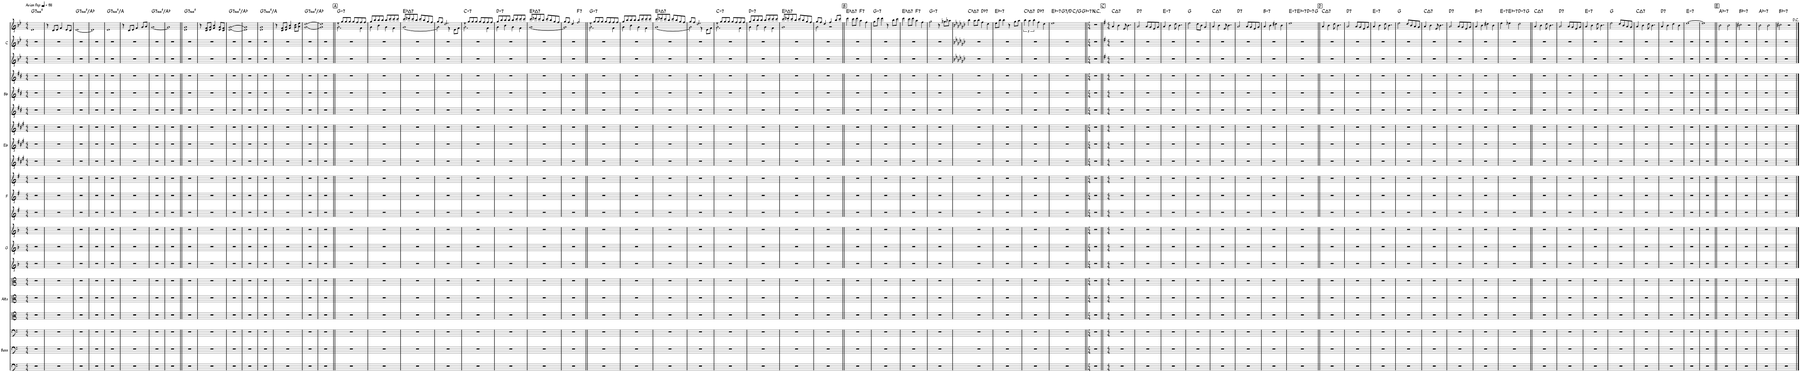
**kern	**kern	**kern	**kern	**kern	**kern	**kern	**kern	**kern	**kern	**kern	**kern	**kern	**kern	**kern	**kern	**kern	**kern	**kern	**kern	**kern	**harte
*part7	*part7	*part7	*part6	*part6	*part6	*part5	*part5	*part5	*part4	*part4	*part4	*part3	*part3	*part3	*part2	*part2	*part2	*part1	*part1	*part1	*part1
*staff21	*staff20	*staff19	*staff18	*staff17	*staff16	*staff15	*staff14	*staff13	*staff12	*staff11	*staff10	*staff9	*staff8	*staff7	*staff6	*staff5	*staff4	*staff3	*staff2	*staff1	*
*I"Bass	*	*	*I"Alto	*	*	*I"G	*	*	*I"F	*	*	*I"Eb	*	*	*I"Bb	*	*	*I"C	*	*	*
*I'Bass	*	*	*	*	*	*I'G	*	*	*I'F	*	*	*I'Eb	*	*	*I'Bb	*	*	*I'C	*	*	*
*clefF4	*clefF4	*clefF4	*clefC3	*clefC3	*clefC3	*clefG2	*clefG2	*clefG2	*clefG2	*clefG2	*clefG2	*clefG2	*clefG2	*clefG2	*clefG2	*clefG2	*clefG2	*clefG2	*clefG2	*clefG2	*
*	*	*	*	*	*	*Trd3c5	*Trd3c5	*Trd3c5	*Trd4c7	*Trd4c7	*Trd4c7	*Trd5c9	*Trd5c9	*Trd5c9	*Trd8c14	*Trd8c14	*Trd8c14	*	*	*	*
*k[]	*k[]	*k[]	*k[]	*k[]	*k[]	*k[b-]	*k[b-]	*k[b-]	*k[f#]	*k[f#]	*k[f#]	*k[f#c#g#]	*k[f#c#g#]	*k[f#c#g#]	*k[f#c#]	*k[f#c#]	*k[f#c#]	*k[b-e-]	*k[b-e-]	*k[b-e-]	*
*M4/4	*M4/4	*M4/4	*M4/4	*M4/4	*M4/4	*M4/4	*M4/4	*M4/4	*M4/4	*M4/4	*M4/4	*M4/4	*M4/4	*M4/4	*M4/4	*M4/4	*M4/4	*M4/4	*M4/4	*M4/4	*
*MM138	*MM138	*MM138	*MM138	*MM138	*MM138	*MM138	*MM138	*MM138	*MM138	*MM138	*MM138	*MM138	*MM138	*MM138	*MM138	*MM138	*MM138	*MM138	*MM138	*MM138	*
=1	=1	=1	=1	=1	=1	=1	=1	=1	=1	=1	=1	=1	=1	=1	=1	=1	=1	=1	=1	=1	=1
!	!	!	!	!	!	!	!	!	!	!	!	!	!	!	!	!	!	!	!	!LO:TX:a:t=Avian Pop	!LO:H:kt=74
1r	1r	1r	1r	1r	1r	1r	1r	1r	1r	1r	1r	1r	1r	1r	1r	1r	1r	1r	1r	1d	G:sus4(7)
=2	=2	=2	=2	=2	=2	=2	=2	=2	=2	=2	=2	=2	=2	=2	=2	=2	=2	=2	=2	=2	=2
1r	1r	1r	1r	1r	1r	1r	1r	1r	1r	1r	1r	1r	1r	1r	1r	1r	1r	1r	1r	4r	.
.	.	.	.	.	.	.	.	.	.	.	.	.	.	.	.	.	.	.	.	8c/L	.
.	.	.	.	.	.	.	.	.	.	.	.	.	.	.	.	.	.	.	.	8d/J	.
.	.	.	.	.	.	.	.	.	.	.	.	.	.	.	.	.	.	.	.	4f/	.
.	.	.	.	.	.	.	.	.	.	.	.	.	.	.	.	.	.	.	.	8d/L	.
.	.	.	.	.	.	.	.	.	.	.	.	.	.	.	.	.	.	.	.	8c/J	.
=3	=3	=3	=3	=3	=3	=3	=3	=3	=3	=3	=3	=3	=3	=3	=3	=3	=3	=3	=3	=3	=3
!	!	!	!	!	!	!	!	!	!	!	!	!	!	!	!	!	!	!	!	!	!LO:H:kt=74
1r	1r	1r	1r	1r	1r	1r	1r	1r	1r	1r	1r	1r	1r	1r	1r	1r	1r	1r	1r	[1d	G:sus4(7)/b2
=4	=4	=4	=4	=4	=4	=4	=4	=4	=4	=4	=4	=4	=4	=4	=4	=4	=4	=4	=4	=4	=4
1r	1r	1r	1r	1r	1r	1r	1r	1r	1r	1r	1r	1r	1r	1r	1r	1r	1r	1r	1r	1d]	.
=5	=5	=5	=5	=5	=5	=5	=5	=5	=5	=5	=5	=5	=5	=5	=5	=5	=5	=5	=5	=5	=5
!	!	!	!	!	!	!	!	!	!	!	!	!	!	!	!	!	!	!	!	!	!LO:H:kt=74
1r	1r	1r	1r	1r	1r	1r	1r	1r	1r	1r	1r	1r	1r	1r	1r	1r	1r	1r	1r	1d	G:sus4(7)/2
=6	=6	=6	=6	=6	=6	=6	=6	=6	=6	=6	=6	=6	=6	=6	=6	=6	=6	=6	=6	=6	=6
1r	1r	1r	1r	1r	1r	1r	1r	1r	1r	1r	1r	1r	1r	1r	1r	1r	1r	1r	1r	4r	.
.	.	.	.	.	.	.	.	.	.	.	.	.	.	.	.	.	.	.	.	8c/L	.
.	.	.	.	.	.	.	.	.	.	.	.	.	.	.	.	.	.	.	.	8d/J	.
.	.	.	.	.	.	.	.	.	.	.	.	.	.	.	.	.	.	.	.	4f/	.
.	.	.	.	.	.	.	.	.	.	.	.	.	.	.	.	.	.	.	.	8g/L	.
.	.	.	.	.	.	.	.	.	.	.	.	.	.	.	.	.	.	.	.	8a/J	.
=7	=7	=7	=7	=7	=7	=7	=7	=7	=7	=7	=7	=7	=7	=7	=7	=7	=7	=7	=7	=7	=7
!	!	!	!	!	!	!	!	!	!	!	!	!	!	!	!	!	!	!	!	!	!LO:H:kt=74
1r	1r	1r	1r	1r	1r	1r	1r	1r	1r	1r	1r	1r	1r	1r	1r	1r	1r	1r	1r	[1g	G:sus4(7)/b2
=8	=8	=8	=8	=8	=8	=8	=8	=8	=8	=8	=8	=8	=8	=8	=8	=8	=8	=8	=8	=8	=8
1r	1r	1r	1r	1r	1r	1r	1r	1r	1r	1r	1r	1r	1r	1r	1r	1r	1r	1r	1r	1g]	.
=9||	=9||	=9||	=9||	=9||	=9||	=9||	=9||	=9||	=9||	=9||	=9||	=9||	=9||	=9||	=9||	=9||	=9||	=9||	=9||	=9||	=9||
!	!	!	!	!	!	!	!	!	!	!	!	!	!	!	!	!	!	!	!	!	!LO:H:kt=74
1r	1r	1r	1r	1r	1r	1r	1r	1r	1r	1r	1r	1r	1r	1r	1r	1r	1r	1r	1r	1d 1g	G:sus4(7)
=10	=10	=10	=10	=10	=10	=10	=10	=10	=10	=10	=10	=10	=10	=10	=10	=10	=10	=10	=10	=10	=10
1r	1r	1r	1r	1r	1r	1r	1r	1r	1r	1r	1r	1r	1r	1r	1r	1r	1r	1r	1r	4r	.
.	.	.	.	.	.	.	.	.	.	.	.	.	.	.	.	.	.	.	.	8c/ 8f/L	.
.	.	.	.	.	.	.	.	.	.	.	.	.	.	.	.	.	.	.	.	8d/ 8g/J	.
.	.	.	.	.	.	.	.	.	.	.	.	.	.	.	.	.	.	.	.	4f/ 4b-/	.
.	.	.	.	.	.	.	.	.	.	.	.	.	.	.	.	.	.	.	.	8d/ 8g/L	.
.	.	.	.	.	.	.	.	.	.	.	.	.	.	.	.	.	.	.	.	8c/ 8f/J	.
=11	=11	=11	=11	=11	=11	=11	=11	=11	=11	=11	=11	=11	=11	=11	=11	=11	=11	=11	=11	=11	=11
!	!	!	!	!	!	!	!	!	!	!	!	!	!	!	!	!	!	!	!	!	!LO:H:kt=74
1r	1r	1r	1r	1r	1r	1r	1r	1r	1r	1r	1r	1r	1r	1r	1r	1r	1r	1r	1r	[1d [1g	G:sus4(7)/b2
=12	=12	=12	=12	=12	=12	=12	=12	=12	=12	=12	=12	=12	=12	=12	=12	=12	=12	=12	=12	=12	=12
1r	1r	1r	1r	1r	1r	1r	1r	1r	1r	1r	1r	1r	1r	1r	1r	1r	1r	1r	1r	1d] 1g]	.
=13	=13	=13	=13	=13	=13	=13	=13	=13	=13	=13	=13	=13	=13	=13	=13	=13	=13	=13	=13	=13	=13
!	!	!	!	!	!	!	!	!	!	!	!	!	!	!	!	!	!	!	!	!	!LO:H:kt=74
1r	1r	1r	1r	1r	1r	1r	1r	1r	1r	1r	1r	1r	1r	1r	1r	1r	1r	1r	1r	1d 1g	G:sus4(7)/2
=14	=14	=14	=14	=14	=14	=14	=14	=14	=14	=14	=14	=14	=14	=14	=14	=14	=14	=14	=14	=14	=14
1r	1r	1r	1r	1r	1r	1r	1r	1r	1r	1r	1r	1r	1r	1r	1r	1r	1r	1r	1r	4r	.
.	.	.	.	.	.	.	.	.	.	.	.	.	.	.	.	.	.	.	.	8c/ 8f/L	.
.	.	.	.	.	.	.	.	.	.	.	.	.	.	.	.	.	.	.	.	8d/ 8g/J	.
.	.	.	.	.	.	.	.	.	.	.	.	.	.	.	.	.	.	.	.	4f/ 4b-/	.
.	.	.	.	.	.	.	.	.	.	.	.	.	.	.	.	.	.	.	.	8g\ 8cc\L	.
.	.	.	.	.	.	.	.	.	.	.	.	.	.	.	.	.	.	.	.	8a\ 8ee-\J	.
=15	=15	=15	=15	=15	=15	=15	=15	=15	=15	=15	=15	=15	=15	=15	=15	=15	=15	=15	=15	=15	=15
!	!	!	!	!	!	!	!	!	!	!	!	!	!	!	!	!	!	!	!	!	!LO:H:kt=74
1r	1r	1r	1r	1r	1r	1r	1r	1r	1r	1r	1r	1r	1r	1r	1r	1r	1r	1r	1r	[1g [1dd	G:sus4(7)/b2
=16	=16	=16	=16	=16	=16	=16	=16	=16	=16	=16	=16	=16	=16	=16	=16	=16	=16	=16	=16	=16	=16
1r	1r	1r	1r	1r	1r	1r	1r	1r	1r	1r	1r	1r	1r	1r	1r	1r	1r	1r	1r	1g] 1dd]	.
!!LO:REH:place=s1:a:rj:fs=14:t=A
=17||	=17||	=17||	=17||	=17||	=17||	=17||	=17||	=17||	=17||	=17||	=17||	=17||	=17||	=17||	=17||	=17||	=17||	=17||	=17||	=17||	=17||
*	*	*	*	*	*	*	*	*	*	*	*	*	*	*	*	*	*	*	*	*^	*
!	!	!	!	!	!	!	!	!	!	!	!	!	!	!	!	!	!	!	!	!	!	!LO:H:kt=7
1r	1r	1r	1r	1r	1r	1r	1r	1r	1r	1r	1r	1r	1r	1r	1r	1r	1r	1r	1r	8r	2.g\	G:min7
.	.	.	.	.	.	.	.	.	.	.	.	.	.	.	.	.	.	.	.	8gg/L	.	.
.	.	.	.	.	.	.	.	.	.	.	.	.	.	.	.	.	.	.	.	8gg/	.	.
.	.	.	.	.	.	.	.	.	.	.	.	.	.	.	.	.	.	.	.	8gg/J	.	.
.	.	.	.	.	.	.	.	.	.	.	.	.	.	.	.	.	.	.	.	8gg/L	.	.
.	.	.	.	.	.	.	.	.	.	.	.	.	.	.	.	.	.	.	.	8ff/	.	.
.	.	.	.	.	.	.	.	.	.	.	.	.	.	.	.	.	.	.	.	8ff/	4f\	.
.	.	.	.	.	.	.	.	.	.	.	.	.	.	.	.	.	.	.	.	8ff/J	.	.
=18	=18	=18	=18	=18	=18	=18	=18	=18	=18	=18	=18	=18	=18	=18	=18	=18	=18	=18	=18	=18	=18	=18
1r	1r	1r	1r	1r	1r	1r	1r	1r	1r	1r	1r	1r	1r	1r	1r	1r	1r	1r	1r	8gg/L	4g\	.
.	.	.	.	.	.	.	.	.	.	.	.	.	.	.	.	.	.	.	.	8bb-/	.	.
.	.	.	.	.	.	.	.	.	.	.	.	.	.	.	.	.	.	.	.	8bb-/	4b-\	.
.	.	.	.	.	.	.	.	.	.	.	.	.	.	.	.	.	.	.	.	8bb-/J	.	.
.	.	.	.	.	.	.	.	.	.	.	.	.	.	.	.	.	.	.	.	8bb-/L	4g\	.
.	.	.	.	.	.	.	.	.	.	.	.	.	.	.	.	.	.	.	.	8ccc/	.	.
.	.	.	.	.	.	.	.	.	.	.	.	.	.	.	.	.	.	.	.	8ccc/	4f\	.
.	.	.	.	.	.	.	.	.	.	.	.	.	.	.	.	.	.	.	.	8ccc/J	.	.
=19	=19	=19	=19	=19	=19	=19	=19	=19	=19	=19	=19	=19	=19	=19	=19	=19	=19	=19	=19	=19	=19	=19
!	!	!	!	!	!	!	!	!	!	!	!	!	!	!	!	!	!	!	!	!	!	!LO:H:kt=7
1r	1r	1r	1r	1r	1r	1r	1r	1r	1r	1r	1r	1r	1r	1r	1r	1r	1r	1r	1r	8ccc/L	[1g	Eb:maj7
.	.	.	.	.	.	.	.	.	.	.	.	.	.	.	.	.	.	.	.	8ddd-X/	.	.
.	.	.	.	.	.	.	.	.	.	.	.	.	.	.	.	.	.	.	.	8ccc/	.	.
.	.	.	.	.	.	.	.	.	.	.	.	.	.	.	.	.	.	.	.	8bb-/J	.	.
.	.	.	.	.	.	.	.	.	.	.	.	.	.	.	.	.	.	.	.	8ccc/L	.	.
.	.	.	.	.	.	.	.	.	.	.	.	.	.	.	.	.	.	.	.	8bb-/	.	.
.	.	.	.	.	.	.	.	.	.	.	.	.	.	.	.	.	.	.	.	8gg/	.	.
.	.	.	.	.	.	.	.	.	.	.	.	.	.	.	.	.	.	.	.	8ff/J	.	.
=20	=20	=20	=20	=20	=20	=20	=20	=20	=20	=20	=20	=20	=20	=20	=20	=20	=20	=20	=20	=20	=20	=20
1r	1r	1r	1r	1r	1r	1r	1r	1r	1r	1r	1r	1r	1r	1r	1r	1r	1r	1r	1r	8gg/L	2g\]	.
.	.	.	.	.	.	.	.	.	.	.	.	.	.	.	.	.	.	.	.	8ff/J	.	.
.	.	.	.	.	.	.	.	.	.	.	.	.	.	.	.	.	.	.	.	2.dd/	.	.
.	.	.	.	.	.	.	.	.	.	.	.	.	.	.	.	.	.	.	.	.	4r	.
.	.	.	.	.	.	.	.	.	.	.	.	.	.	.	.	.	.	.	.	.	8d\L	.
.	.	.	.	.	.	.	.	.	.	.	.	.	.	.	.	.	.	.	.	.	8f\J	.
=21	=21	=21	=21	=21	=21	=21	=21	=21	=21	=21	=21	=21	=21	=21	=21	=21	=21	=21	=21	=21	=21	=21
!	!	!	!	!	!	!	!	!	!	!	!	!	!	!	!	!	!	!	!	!	!	!LO:H:kt=7
1r	1r	1r	1r	1r	1r	1r	1r	1r	1r	1r	1r	1r	1r	1r	1r	1r	1r	1r	1r	8r	2.g\	C:min7
.	.	.	.	.	.	.	.	.	.	.	.	.	.	.	.	.	.	.	.	8gg/L	.	.
.	.	.	.	.	.	.	.	.	.	.	.	.	.	.	.	.	.	.	.	8gg/	.	.
.	.	.	.	.	.	.	.	.	.	.	.	.	.	.	.	.	.	.	.	8gg/J	.	.
.	.	.	.	.	.	.	.	.	.	.	.	.	.	.	.	.	.	.	.	8gg/L	.	.
.	.	.	.	.	.	.	.	.	.	.	.	.	.	.	.	.	.	.	.	8ff/	.	.
.	.	.	.	.	.	.	.	.	.	.	.	.	.	.	.	.	.	.	.	8ff/	4f\	.
.	.	.	.	.	.	.	.	.	.	.	.	.	.	.	.	.	.	.	.	8ff/J	.	.
=22	=22	=22	=22	=22	=22	=22	=22	=22	=22	=22	=22	=22	=22	=22	=22	=22	=22	=22	=22	=22	=22	=22
!	!	!	!	!	!	!	!	!	!	!	!	!	!	!	!	!	!	!	!	!	!	!LO:H:kt=7
1r	1r	1r	1r	1r	1r	1r	1r	1r	1r	1r	1r	1r	1r	1r	1r	1r	1r	1r	1r	8gg/L	4g\	D:min7
.	.	.	.	.	.	.	.	.	.	.	.	.	.	.	.	.	.	.	.	8bb-/	.	.
.	.	.	.	.	.	.	.	.	.	.	.	.	.	.	.	.	.	.	.	8bb-/	4b-\	.
.	.	.	.	.	.	.	.	.	.	.	.	.	.	.	.	.	.	.	.	8bb-/J	.	.
.	.	.	.	.	.	.	.	.	.	.	.	.	.	.	.	.	.	.	.	8bb-/L	4g\	.
.	.	.	.	.	.	.	.	.	.	.	.	.	.	.	.	.	.	.	.	8ccc/	.	.
.	.	.	.	.	.	.	.	.	.	.	.	.	.	.	.	.	.	.	.	8ccc/	4f\	.
.	.	.	.	.	.	.	.	.	.	.	.	.	.	.	.	.	.	.	.	8ccc/J	.	.
=23	=23	=23	=23	=23	=23	=23	=23	=23	=23	=23	=23	=23	=23	=23	=23	=23	=23	=23	=23	=23	=23	=23
!	!	!	!	!	!	!	!	!	!	!	!	!	!	!	!	!	!	!	!	!	!	!LO:H:kt=7
1r	1r	1r	1r	1r	1r	1r	1r	1r	1r	1r	1r	1r	1r	1r	1r	1r	1r	1r	1r	8ccc/L	[1g	Eb:maj7
.	.	.	.	.	.	.	.	.	.	.	.	.	.	.	.	.	.	.	.	8ddd-X/	.	.
.	.	.	.	.	.	.	.	.	.	.	.	.	.	.	.	.	.	.	.	8ccc/	.	.
.	.	.	.	.	.	.	.	.	.	.	.	.	.	.	.	.	.	.	.	8bb-/J	.	.
.	.	.	.	.	.	.	.	.	.	.	.	.	.	.	.	.	.	.	.	8ccc/L	.	.
.	.	.	.	.	.	.	.	.	.	.	.	.	.	.	.	.	.	.	.	8bb-/	.	.
.	.	.	.	.	.	.	.	.	.	.	.	.	.	.	.	.	.	.	.	8gg/	.	.
.	.	.	.	.	.	.	.	.	.	.	.	.	.	.	.	.	.	.	.	8ff/J	.	.
=24	=24	=24	=24	=24	=24	=24	=24	=24	=24	=24	=24	=24	=24	=24	=24	=24	=24	=24	=24	=24	=24	=24
1r	1r	1r	1r	1r	1r	1r	1r	1r	1r	1r	1r	1r	1r	1r	1r	1r	1r	1r	1r	8gg/L	1g]	.
.	.	.	.	.	.	.	.	.	.	.	.	.	.	.	.	.	.	.	.	8ff/J	.	.
.	.	.	.	.	.	.	.	.	.	.	.	.	.	.	.	.	.	.	.	4dd/	.	.
!	!	!	!	!	!	!	!	!	!	!	!	!	!	!	!	!	!	!	!	!	!	!LO:H:kt=7
.	.	.	.	.	.	.	.	.	.	.	.	.	.	.	.	.	.	.	.	2ff/	.	F:7
=25||	=25||	=25||	=25||	=25||	=25||	=25||	=25||	=25||	=25||	=25||	=25||	=25||	=25||	=25||	=25||	=25||	=25||	=25||	=25||	=25||	=25||	=25||
!	!	!	!	!	!	!	!	!	!	!	!	!	!	!	!	!	!	!	!	!	!	!LO:H:kt=7
1r	1r	1r	1r	1r	1r	1r	1r	1r	1r	1r	1r	1r	1r	1r	1r	1r	1r	1r	1r	8r	2.g\	G:min7
.	.	.	.	.	.	.	.	.	.	.	.	.	.	.	.	.	.	.	.	8gg/L	.	.
.	.	.	.	.	.	.	.	.	.	.	.	.	.	.	.	.	.	.	.	8gg/	.	.
.	.	.	.	.	.	.	.	.	.	.	.	.	.	.	.	.	.	.	.	8gg/J	.	.
.	.	.	.	.	.	.	.	.	.	.	.	.	.	.	.	.	.	.	.	8gg/L	.	.
.	.	.	.	.	.	.	.	.	.	.	.	.	.	.	.	.	.	.	.	8ff/	.	.
.	.	.	.	.	.	.	.	.	.	.	.	.	.	.	.	.	.	.	.	8ff/	4f\	.
.	.	.	.	.	.	.	.	.	.	.	.	.	.	.	.	.	.	.	.	8ff/J	.	.
=26	=26	=26	=26	=26	=26	=26	=26	=26	=26	=26	=26	=26	=26	=26	=26	=26	=26	=26	=26	=26	=26	=26
1r	1r	1r	1r	1r	1r	1r	1r	1r	1r	1r	1r	1r	1r	1r	1r	1r	1r	1r	1r	8gg/L	4g\	.
.	.	.	.	.	.	.	.	.	.	.	.	.	.	.	.	.	.	.	.	8bb-/	.	.
.	.	.	.	.	.	.	.	.	.	.	.	.	.	.	.	.	.	.	.	8bb-/	4b-\	.
.	.	.	.	.	.	.	.	.	.	.	.	.	.	.	.	.	.	.	.	8bb-/J	.	.
.	.	.	.	.	.	.	.	.	.	.	.	.	.	.	.	.	.	.	.	8bb-/L	4g\	.
.	.	.	.	.	.	.	.	.	.	.	.	.	.	.	.	.	.	.	.	8ccc/	.	.
.	.	.	.	.	.	.	.	.	.	.	.	.	.	.	.	.	.	.	.	8ccc/	4f\	.
.	.	.	.	.	.	.	.	.	.	.	.	.	.	.	.	.	.	.	.	8ccc/J	.	.
=27	=27	=27	=27	=27	=27	=27	=27	=27	=27	=27	=27	=27	=27	=27	=27	=27	=27	=27	=27	=27	=27	=27
!	!	!	!	!	!	!	!	!	!	!	!	!	!	!	!	!	!	!	!	!	!	!LO:H:kt=7
1r	1r	1r	1r	1r	1r	1r	1r	1r	1r	1r	1r	1r	1r	1r	1r	1r	1r	1r	1r	8ccc/L	[1g	Eb:maj7
.	.	.	.	.	.	.	.	.	.	.	.	.	.	.	.	.	.	.	.	8ddd-X/	.	.
.	.	.	.	.	.	.	.	.	.	.	.	.	.	.	.	.	.	.	.	8ccc/	.	.
.	.	.	.	.	.	.	.	.	.	.	.	.	.	.	.	.	.	.	.	8bb-/J	.	.
.	.	.	.	.	.	.	.	.	.	.	.	.	.	.	.	.	.	.	.	8ccc/L	.	.
.	.	.	.	.	.	.	.	.	.	.	.	.	.	.	.	.	.	.	.	8bb-/	.	.
.	.	.	.	.	.	.	.	.	.	.	.	.	.	.	.	.	.	.	.	8gg/	.	.
.	.	.	.	.	.	.	.	.	.	.	.	.	.	.	.	.	.	.	.	8ff/J	.	.
=28	=28	=28	=28	=28	=28	=28	=28	=28	=28	=28	=28	=28	=28	=28	=28	=28	=28	=28	=28	=28	=28	=28
1r	1r	1r	1r	1r	1r	1r	1r	1r	1r	1r	1r	1r	1r	1r	1r	1r	1r	1r	1r	8gg/L	2g\]	.
.	.	.	.	.	.	.	.	.	.	.	.	.	.	.	.	.	.	.	.	8ff/J	.	.
.	.	.	.	.	.	.	.	.	.	.	.	.	.	.	.	.	.	.	.	2.dd/	.	.
.	.	.	.	.	.	.	.	.	.	.	.	.	.	.	.	.	.	.	.	.	4r	.
.	.	.	.	.	.	.	.	.	.	.	.	.	.	.	.	.	.	.	.	.	8d\L	.
.	.	.	.	.	.	.	.	.	.	.	.	.	.	.	.	.	.	.	.	.	8f\J	.
=29	=29	=29	=29	=29	=29	=29	=29	=29	=29	=29	=29	=29	=29	=29	=29	=29	=29	=29	=29	=29	=29	=29
!	!	!	!	!	!	!	!	!	!	!	!	!	!	!	!	!	!	!	!	!	!	!LO:H:kt=7
1r	1r	1r	1r	1r	1r	1r	1r	1r	1r	1r	1r	1r	1r	1r	1r	1r	1r	1r	1r	8r	2.g\	C:min7
.	.	.	.	.	.	.	.	.	.	.	.	.	.	.	.	.	.	.	.	8gg/L	.	.
.	.	.	.	.	.	.	.	.	.	.	.	.	.	.	.	.	.	.	.	8gg/	.	.
.	.	.	.	.	.	.	.	.	.	.	.	.	.	.	.	.	.	.	.	8gg/J	.	.
.	.	.	.	.	.	.	.	.	.	.	.	.	.	.	.	.	.	.	.	8gg/L	.	.
.	.	.	.	.	.	.	.	.	.	.	.	.	.	.	.	.	.	.	.	8ff/	.	.
.	.	.	.	.	.	.	.	.	.	.	.	.	.	.	.	.	.	.	.	8ff/	4f\	.
.	.	.	.	.	.	.	.	.	.	.	.	.	.	.	.	.	.	.	.	8ff/J	.	.
=30	=30	=30	=30	=30	=30	=30	=30	=30	=30	=30	=30	=30	=30	=30	=30	=30	=30	=30	=30	=30	=30	=30
!	!	!	!	!	!	!	!	!	!	!	!	!	!	!	!	!	!	!	!	!	!	!LO:H:kt=7
1r	1r	1r	1r	1r	1r	1r	1r	1r	1r	1r	1r	1r	1r	1r	1r	1r	1r	1r	1r	8gg/L	4g\	D:min7
.	.	.	.	.	.	.	.	.	.	.	.	.	.	.	.	.	.	.	.	8bb-/	.	.
.	.	.	.	.	.	.	.	.	.	.	.	.	.	.	.	.	.	.	.	8bb-/	4b-\	.
.	.	.	.	.	.	.	.	.	.	.	.	.	.	.	.	.	.	.	.	8bb-/J	.	.
.	.	.	.	.	.	.	.	.	.	.	.	.	.	.	.	.	.	.	.	8bb-/L	4g\	.
.	.	.	.	.	.	.	.	.	.	.	.	.	.	.	.	.	.	.	.	8ccc/	.	.
.	.	.	.	.	.	.	.	.	.	.	.	.	.	.	.	.	.	.	.	8ccc/	4f\	.
.	.	.	.	.	.	.	.	.	.	.	.	.	.	.	.	.	.	.	.	8ccc/J	.	.
=31	=31	=31	=31	=31	=31	=31	=31	=31	=31	=31	=31	=31	=31	=31	=31	=31	=31	=31	=31	=31	=31	=31
!	!	!	!	!	!	!	!	!	!	!	!	!	!	!	!	!	!	!	!	!	!	!LO:H:kt=7
1r	1r	1r	1r	1r	1r	1r	1r	1r	1r	1r	1r	1r	1r	1r	1r	1r	1r	1r	1r	8ccc/L	1g	Eb:maj7
.	.	.	.	.	.	.	.	.	.	.	.	.	.	.	.	.	.	.	.	8ddd-X/	.	.
.	.	.	.	.	.	.	.	.	.	.	.	.	.	.	.	.	.	.	.	8ccc/	.	.
.	.	.	.	.	.	.	.	.	.	.	.	.	.	.	.	.	.	.	.	8bb-/J	.	.
.	.	.	.	.	.	.	.	.	.	.	.	.	.	.	.	.	.	.	.	8ccc/L	.	.
.	.	.	.	.	.	.	.	.	.	.	.	.	.	.	.	.	.	.	.	8bb-/	.	.
.	.	.	.	.	.	.	.	.	.	.	.	.	.	.	.	.	.	.	.	8gg/	.	.
.	.	.	.	.	.	.	.	.	.	.	.	.	.	.	.	.	.	.	.	8ff/J	.	.
=32	=32	=32	=32	=32	=32	=32	=32	=32	=32	=32	=32	=32	=32	=32	=32	=32	=32	=32	=32	=32	=32	=32
1r	1r	1r	1r	1r	1r	1r	1r	1r	1r	1r	1r	1r	1r	1r	1r	1r	1r	1r	1r	8gg/L	2g\	.
.	.	.	.	.	.	.	.	.	.	.	.	.	.	.	.	.	.	.	.	8ff/J	.	.
.	.	.	.	.	.	.	.	.	.	.	.	.	.	.	.	.	.	.	.	4dd/	.	.
.	.	.	.	.	.	.	.	.	.	.	.	.	.	.	.	.	.	.	.	4ff/	2r	.
.	.	.	.	.	.	.	.	.	.	.	.	.	.	.	.	.	.	.	.	8bb-/L	.	.
.	.	.	.	.	.	.	.	.	.	.	.	.	.	.	.	.	.	.	.	8ccc/J	.	.
*	*	*	*	*	*	*	*	*	*	*	*	*	*	*	*	*	*	*	*	*v	*v	*
!!LO:REH:place=s1:a:rj:fs=14:t=B
=33||	=33||	=33||	=33||	=33||	=33||	=33||	=33||	=33||	=33||	=33||	=33||	=33||	=33||	=33||	=33||	=33||	=33||	=33||	=33||	=33||	=33||
!	!	!	!	!	!	!	!	!	!	!	!	!	!	!	!	!	!	!	!	!	!LO:H:kt=7
1r	1r	1r	1r	1r	1r	1r	1r	1r	1r	1r	1r	1r	1r	1r	1r	1r	1r	1r	1r	4ddd\	Eb:maj7
.	.	.	.	.	.	.	.	.	.	.	.	.	.	.	.	.	.	.	.	8ccc\L	.
.	.	.	.	.	.	.	.	.	.	.	.	.	.	.	.	.	.	.	.	8ddd\J	.
!	!	!	!	!	!	!	!	!	!	!	!	!	!	!	!	!	!	!	!	!	!LO:H:kt=7
.	.	.	.	.	.	.	.	.	.	.	.	.	.	.	.	.	.	.	.	4aa\	F:7
.	.	.	.	.	.	.	.	.	.	.	.	.	.	.	.	.	.	.	.	4ff\	.
=34	=34	=34	=34	=34	=34	=34	=34	=34	=34	=34	=34	=34	=34	=34	=34	=34	=34	=34	=34	=34	=34
!	!	!	!	!	!	!	!	!	!	!	!	!	!	!	!	!	!	!	!	!	!LO:H:kt=7
1r	1r	1r	1r	1r	1r	1r	1r	1r	1r	1r	1r	1r	1r	1r	1r	1r	1r	1r	1r	8gg\L	G:min7
.	.	.	.	.	.	.	.	.	.	.	.	.	.	.	.	.	.	.	.	8ddd\J	.
.	.	.	.	.	.	.	.	.	.	.	.	.	.	.	.	.	.	.	.	4ddd\	.
.	.	.	.	.	.	.	.	.	.	.	.	.	.	.	.	.	.	.	.	4r	.
.	.	.	.	.	.	.	.	.	.	.	.	.	.	.	.	.	.	.	.	8bb-\L	.
.	.	.	.	.	.	.	.	.	.	.	.	.	.	.	.	.	.	.	.	8ccc\J	.
=35	=35	=35	=35	=35	=35	=35	=35	=35	=35	=35	=35	=35	=35	=35	=35	=35	=35	=35	=35	=35	=35
!	!	!	!	!	!	!	!	!	!	!	!	!	!	!	!	!	!	!	!	!	!LO:H:kt=7
1r	1r	1r	1r	1r	1r	1r	1r	1r	1r	1r	1r	1r	1r	1r	1r	1r	1r	1r	1r	4ddd\	Eb:maj7
.	.	.	.	.	.	.	.	.	.	.	.	.	.	.	.	.	.	.	.	8ccc\L	.
.	.	.	.	.	.	.	.	.	.	.	.	.	.	.	.	.	.	.	.	8ddd\J	.
!	!	!	!	!	!	!	!	!	!	!	!	!	!	!	!	!	!	!	!	!	!LO:H:kt=7
.	.	.	.	.	.	.	.	.	.	.	.	.	.	.	.	.	.	.	.	4aa\	F:7
.	.	.	.	.	.	.	.	.	.	.	.	.	.	.	.	.	.	.	.	4ff\	.
=36	=36	=36	=36	=36	=36	=36	=36	=36	=36	=36	=36	=36	=36	=36	=36	=36	=36	=36	=36	=36	=36
!	!	!	!	!	!	!	!	!	!	!	!	!	!	!	!	!	!	!	!	!	!LO:H:kt=7
1r	1r	1r	1r	1r	1r	1r	1r	1r	1r	1r	1r	1r	1r	1r	1r	1r	1r	1r	1r	2gg\	G:min7
.	.	.	.	.	.	.	.	.	.	.	.	.	.	.	.	.	.	.	.	4r	.
.	.	.	.	.	.	.	.	.	.	.	.	.	.	.	.	.	.	.	.	8gg-X\L	.
.	.	.	.	.	.	.	.	.	.	.	.	.	.	.	.	.	.	.	.	8aa-X\J	.
=37	=37	=37	=37	=37	=37	=37	=37	=37	=37	=37	=37	=37	=37	=37	=37	=37	=37	=37	=37	=37	=37
*	*	*	*	*	*	*	*	*	*	*	*	*	*	*	*	*	*	*k[b-e-a-d-g-c-]	*k[b-e-a-d-g-c-]	*k[b-e-a-d-g-c-]	*
!	!	!	!	!	!	!	!	!	!	!	!	!	!	!	!	!	!	!	!	!	!LO:H:kt=7
1r	1r	1r	1r	1r	1r	1r	1r	1r	1r	1r	1r	1r	1r	1r	1r	1r	1r	1r	1r	4bb-\	Cb:maj7
.	.	.	.	.	.	.	.	.	.	.	.	.	.	.	.	.	.	.	.	8aa-\L	.
.	.	.	.	.	.	.	.	.	.	.	.	.	.	.	.	.	.	.	.	8bb-\J	.
!	!	!	!	!	!	!	!	!	!	!	!	!	!	!	!	!	!	!	!	!	!LO:H:kt=7
.	.	.	.	.	.	.	.	.	.	.	.	.	.	.	.	.	.	.	.	4ff\	Db:7
.	.	.	.	.	.	.	.	.	.	.	.	.	.	.	.	.	.	.	.	4dd-\	.
=38	=38	=38	=38	=38	=38	=38	=38	=38	=38	=38	=38	=38	=38	=38	=38	=38	=38	=38	=38	=38	=38
!	!	!	!	!	!	!	!	!	!	!	!	!	!	!	!	!	!	!	!	!	!LO:H:kt=7
1r	1r	1r	1r	1r	1r	1r	1r	1r	1r	1r	1r	1r	1r	1r	1r	1r	1r	1r	1r	8ee-\L	Eb:min7
.	.	.	.	.	.	.	.	.	.	.	.	.	.	.	.	.	.	.	.	8bb-\J	.
.	.	.	.	.	.	.	.	.	.	.	.	.	.	.	.	.	.	.	.	4bb-\	.
.	.	.	.	.	.	.	.	.	.	.	.	.	.	.	.	.	.	.	.	4r	.
.	.	.	.	.	.	.	.	.	.	.	.	.	.	.	.	.	.	.	.	8gg-\L	.
.	.	.	.	.	.	.	.	.	.	.	.	.	.	.	.	.	.	.	.	8aa-\J	.
=39	=39	=39	=39	=39	=39	=39	=39	=39	=39	=39	=39	=39	=39	=39	=39	=39	=39	=39	=39	=39	=39
!	!	!	!	!	!	!	!	!	!	!	!	!	!	!	!	!	!	!	!	!	!LO:H:kt=7
1r	1r	1r	1r	1r	1r	1r	1r	1r	1r	1r	1r	1r	1r	1r	1r	1r	1r	1r	1r	6bb-\	Cb:maj7
.	.	.	.	.	.	.	.	.	.	.	.	.	.	.	.	.	.	.	.	6aa-\	.
.	.	.	.	.	.	.	.	.	.	.	.	.	.	.	.	.	.	.	.	6bb-\	.
!	!	!	!	!	!	!	!	!	!	!	!	!	!	!	!	!	!	!	!	!	!LO:H:kt=7
.	.	.	.	.	.	.	.	.	.	.	.	.	.	.	.	.	.	.	.	4ff\	Db:7
.	.	.	.	.	.	.	.	.	.	.	.	.	.	.	.	.	.	.	.	4dd-\	.
=40	=40	=40	=40	=40	=40	=40	=40	=40	=40	=40	=40	=40	=40	=40	=40	=40	=40	=40	=40	=40	=40
!	!	!	!	!	!	!	!	!	!	!	!	!	!	!	!	!	!	!	!	!	!LO:H:kt=7
*	*	*	*	*	*	*	*	*	*	*	*	*	*	*	*	*	*	*	*	*^	*
*	*	*	*	*	*	*	*	*	*	*	*	*	*	*	*	*	*	*	*	*	*^	*
*	*	*	*	*	*	*	*	*	*	*	*	*	*	*	*	*	*	*	*	*	*	*^	*
1r	1r	1r	1r	1r	1r	1r	1r	1r	1r	1r	1r	1r	1r	1r	1r	1r	1r	1r	1r	1ee-	4ryy	2ryy	2.ryy	Eb:min7
!	!	!	!	!	!	!	!	!	!	!	!	!	!	!	!	!	!	!	!	!	!	!	!	!LO:H:kt=7
.	.	.	.	.	.	.	.	.	.	.	.	.	.	.	.	.	.	.	.	.	2.ryy	.	.	G:7/5
.	.	.	.	.	.	.	.	.	.	.	.	.	.	.	.	.	.	.	.	.	.	2ryy	.	C:maj/5
!	!	!	!	!	!	!	!	!	!	!	!	!	!	!	!	!	!	!	!	!	!	!	!	!LO:H:kt=7
.	.	.	.	.	.	.	.	.	.	.	.	.	.	.	.	.	.	.	.	.	.	.	4ryy	Gb:min7
*	*	*	*	*	*	*	*	*	*	*	*	*	*	*	*	*	*	*	*	*v	*v	*v	*v	*
=41||	=41||	=41||	=41||	=41||	=41||	=41||	=41||	=41||	=41||	=41||	=41||	=41||	=41||	=41||	=41||	=41||	=41||	=41||	=41||	=41||	=41||
*M2/4	*M2/4	*M2/4	*M2/4	*M2/4	*M2/4	*M2/4	*M2/4	*M2/4	*M2/4	*M2/4	*M2/4	*M2/4	*M2/4	*M2/4	*M2/4	*M2/4	*M2/4	*M2/4	*M2/4	*M2/4	*
*	*	*	*	*	*	*	*	*	*	*	*	*	*	*	*	*	*	*	*	*^	*
*	*	*	*	*	*	*	*	*	*	*	*	*	*	*	*	*	*	*	*	*	*^	*
*	*	*	*	*	*	*	*	*	*	*	*	*	*	*	*	*	*	*	*	*	*	*^	*
!	!	!	!	!	!	!	!	!	!	!	!	!	!	!	!	!	!	!	!	!	!	!	!	!LO:H:kt=N.C.
*	*	*	*	*	*	*	*	*	*	*	*	*	*	*	*	*	*	*	*	*v	*v	*v	*v	*
2r	2r	2r	2r	2r	2r	2r	2r	2r	2r	2r	2r	2r	2r	2r	2r	2r	2r	2r	2r	2r	N
!!LO:REH:place=s1:a:rj:fs=14:t=C
=42||	=42||	=42||	=42||	=42||	=42||	=42||	=42||	=42||	=42||	=42||	=42||	=42||	=42||	=42||	=42||	=42||	=42||	=42||	=42||	=42||	=42||
*	*	*	*	*	*	*	*	*	*	*	*	*	*	*	*	*	*	*k[f#]	*k[f#]	*k[f#]	*
*M4/4	*M4/4	*M4/4	*M4/4	*M4/4	*M4/4	*M4/4	*M4/4	*M4/4	*M4/4	*M4/4	*M4/4	*M4/4	*M4/4	*M4/4	*M4/4	*M4/4	*M4/4	*M4/4	*M4/4	*M4/4	*
!	!	!	!	!	!	!	!	!	!	!	!	!	!	!	!	!	!	!	!	!	!LO:H:kt=7
1r	1r	1r	1r	1r	1r	1r	1r	1r	1r	1r	1r	1r	1r	1r	1r	1r	1r	1r	1r	4a/	C:maj7
.	.	.	.	.	.	.	.	.	.	.	.	.	.	.	.	.	.	.	.	4b\	.
.	.	.	.	.	.	.	.	.	.	.	.	.	.	.	.	.	.	.	.	8e/	.
.	.	.	.	.	.	.	.	.	.	.	.	.	.	.	.	.	.	.	.	4.b\	.
=43	=43	=43	=43	=43	=43	=43	=43	=43	=43	=43	=43	=43	=43	=43	=43	=43	=43	=43	=43	=43	=43
!	!	!	!	!	!	!	!	!	!	!	!	!	!	!	!	!	!	!	!	!	!LO:H:kt=7
1r	1r	1r	1r	1r	1r	1r	1r	1r	1r	1r	1r	1r	1r	1r	1r	1r	1r	1r	1r	2a/	D:7
.	.	.	.	.	.	.	.	.	.	.	.	.	.	.	.	.	.	.	.	8a/L	.
.	.	.	.	.	.	.	.	.	.	.	.	.	.	.	.	.	.	.	.	8g/	.
.	.	.	.	.	.	.	.	.	.	.	.	.	.	.	.	.	.	.	.	8e/	.
.	.	.	.	.	.	.	.	.	.	.	.	.	.	.	.	.	.	.	.	8g/J	.
=44	=44	=44	=44	=44	=44	=44	=44	=44	=44	=44	=44	=44	=44	=44	=44	=44	=44	=44	=44	=44	=44
!	!	!	!	!	!	!	!	!	!	!	!	!	!	!	!	!	!	!	!	!	!LO:H:kt=7
1r	1r	1r	1r	1r	1r	1r	1r	1r	1r	1r	1r	1r	1r	1r	1r	1r	1r	1r	1r	4a/	E:min7
.	.	.	.	.	.	.	.	.	.	.	.	.	.	.	.	.	.	.	.	4b\	.
.	.	.	.	.	.	.	.	.	.	.	.	.	.	.	.	.	.	.	.	8dd\	.
.	.	.	.	.	.	.	.	.	.	.	.	.	.	.	.	.	.	.	.	4.b\	.
=45	=45	=45	=45	=45	=45	=45	=45	=45	=45	=45	=45	=45	=45	=45	=45	=45	=45	=45	=45	=45	=45
1r	1r	1r	1r	1r	1r	1r	1r	1r	1r	1r	1r	1r	1r	1r	1r	1r	1r	1r	1r	2ee\	G:maj
.	.	.	.	.	.	.	.	.	.	.	.	.	.	.	.	.	.	.	.	8dd\L	.
.	.	.	.	.	.	.	.	.	.	.	.	.	.	.	.	.	.	.	.	8b\J	.
.	.	.	.	.	.	.	.	.	.	.	.	.	.	.	.	.	.	.	.	4g/	.
=46	=46	=46	=46	=46	=46	=46	=46	=46	=46	=46	=46	=46	=46	=46	=46	=46	=46	=46	=46	=46	=46
!	!	!	!	!	!	!	!	!	!	!	!	!	!	!	!	!	!	!	!	!	!LO:H:kt=7
1r	1r	1r	1r	1r	1r	1r	1r	1r	1r	1r	1r	1r	1r	1r	1r	1r	1r	1r	1r	4a/	C:maj7
.	.	.	.	.	.	.	.	.	.	.	.	.	.	.	.	.	.	.	.	4b\	.
.	.	.	.	.	.	.	.	.	.	.	.	.	.	.	.	.	.	.	.	8e/	.
.	.	.	.	.	.	.	.	.	.	.	.	.	.	.	.	.	.	.	.	4.b\	.
=47	=47	=47	=47	=47	=47	=47	=47	=47	=47	=47	=47	=47	=47	=47	=47	=47	=47	=47	=47	=47	=47
!	!	!	!	!	!	!	!	!	!	!	!	!	!	!	!	!	!	!	!	!	!LO:H:kt=7
1r	1r	1r	1r	1r	1r	1r	1r	1r	1r	1r	1r	1r	1r	1r	1r	1r	1r	1r	1r	2a/	D:7
.	.	.	.	.	.	.	.	.	.	.	.	.	.	.	.	.	.	.	.	8a/L	.
.	.	.	.	.	.	.	.	.	.	.	.	.	.	.	.	.	.	.	.	8g/	.
.	.	.	.	.	.	.	.	.	.	.	.	.	.	.	.	.	.	.	.	8e/	.
.	.	.	.	.	.	.	.	.	.	.	.	.	.	.	.	.	.	.	.	8g/J	.
=48	=48	=48	=48	=48	=48	=48	=48	=48	=48	=48	=48	=48	=48	=48	=48	=48	=48	=48	=48	=48	=48
!	!	!	!	!	!	!	!	!	!	!	!	!	!	!	!	!	!	!	!	!	!LO:H:kt=7
1r	1r	1r	1r	1r	1r	1r	1r	1r	1r	1r	1r	1r	1r	1r	1r	1r	1r	1r	1r	4a/	B:min7
.	.	.	.	.	.	.	.	.	.	.	.	.	.	.	.	.	.	.	.	4b\	.
.	.	.	.	.	.	.	.	.	.	.	.	.	.	.	.	.	.	.	.	4dd#X\	.
.	.	.	.	.	.	.	.	.	.	.	.	.	.	.	.	.	.	.	.	4b\	.
=49	=49	=49	=49	=49	=49	=49	=49	=49	=49	=49	=49	=49	=49	=49	=49	=49	=49	=49	=49	=49	=49
!	!	!	!	!	!	!	!	!	!	!	!	!	!	!	!	!	!	!	!	!	!LO:H:kt=7
*	*	*	*	*	*	*	*	*	*	*	*	*	*	*	*	*	*	*	*	*^	*
*	*	*	*	*	*	*	*	*	*	*	*	*	*	*	*	*	*	*	*	*	*^	*
*	*	*	*	*	*	*	*	*	*	*	*	*	*	*	*	*	*	*	*	*	*	*^	*
1r	1r	1r	1r	1r	1r	1r	1r	1r	1r	1r	1r	1r	1r	1r	1r	1r	1r	1r	1r	1ee	4ryy	2ryy	2.ryy	E:min7
!	!	!	!	!	!	!	!	!	!	!	!	!	!	!	!	!	!	!	!	!	!	!	!	!LO:H:kt=7
.	.	.	.	.	.	.	.	.	.	.	.	.	.	.	.	.	.	.	.	.	2.ryy	.	.	Eb:min7
!	!	!	!	!	!	!	!	!	!	!	!	!	!	!	!	!	!	!	!	!	!	!	!	!LO:H:kt=7
.	.	.	.	.	.	.	.	.	.	.	.	.	.	.	.	.	.	.	.	.	.	2ryy	.	D:min7
.	.	.	.	.	.	.	.	.	.	.	.	.	.	.	.	.	.	.	.	.	.	.	4ryy	G:maj
!!LO:REH:place=s1:a:rj:fs=14:t=D
=50||	=50||	=50||	=50||	=50||	=50||	=50||	=50||	=50||	=50||	=50||	=50||	=50||	=50||	=50||	=50||	=50||	=50||	=50||	=50||	=50||	=50||	=50||	=50||	=50||
!	!	!	!	!	!	!	!	!	!	!	!	!	!	!	!	!	!	!	!	!	!	!	!	!LO:H:kt=7
*	*	*	*	*	*	*	*	*	*	*	*	*	*	*	*	*	*	*	*	*v	*v	*v	*v	*
1r	1r	1r	1r	1r	1r	1r	1r	1r	1r	1r	1r	1r	1r	1r	1r	1r	1r	1r	1r	4a/	C:maj7
.	.	.	.	.	.	.	.	.	.	.	.	.	.	.	.	.	.	.	.	4b\	.
.	.	.	.	.	.	.	.	.	.	.	.	.	.	.	.	.	.	.	.	8dd\	.
.	.	.	.	.	.	.	.	.	.	.	.	.	.	.	.	.	.	.	.	4.b\	.
=51	=51	=51	=51	=51	=51	=51	=51	=51	=51	=51	=51	=51	=51	=51	=51	=51	=51	=51	=51	=51	=51
!	!	!	!	!	!	!	!	!	!	!	!	!	!	!	!	!	!	!	!	!	!LO:H:kt=7
1r	1r	1r	1r	1r	1r	1r	1r	1r	1r	1r	1r	1r	1r	1r	1r	1r	1r	1r	1r	2a/	D:7
.	.	.	.	.	.	.	.	.	.	.	.	.	.	.	.	.	.	.	.	8a/L	.
.	.	.	.	.	.	.	.	.	.	.	.	.	.	.	.	.	.	.	.	8g/	.
.	.	.	.	.	.	.	.	.	.	.	.	.	.	.	.	.	.	.	.	8e/	.
.	.	.	.	.	.	.	.	.	.	.	.	.	.	.	.	.	.	.	.	8g/J	.
=52	=52	=52	=52	=52	=52	=52	=52	=52	=52	=52	=52	=52	=52	=52	=52	=52	=52	=52	=52	=52	=52
!	!	!	!	!	!	!	!	!	!	!	!	!	!	!	!	!	!	!	!	!	!LO:H:kt=7
1r	1r	1r	1r	1r	1r	1r	1r	1r	1r	1r	1r	1r	1r	1r	1r	1r	1r	1r	1r	4a/	E:min7
.	.	.	.	.	.	.	.	.	.	.	.	.	.	.	.	.	.	.	.	4b\	.
.	.	.	.	.	.	.	.	.	.	.	.	.	.	.	.	.	.	.	.	8dd\	.
.	.	.	.	.	.	.	.	.	.	.	.	.	.	.	.	.	.	.	.	4.b\	.
=53	=53	=53	=53	=53	=53	=53	=53	=53	=53	=53	=53	=53	=53	=53	=53	=53	=53	=53	=53	=53	=53
1r	1r	1r	1r	1r	1r	1r	1r	1r	1r	1r	1r	1r	1r	1r	1r	1r	1r	1r	1r	2ee\	G:maj
.	.	.	.	.	.	.	.	.	.	.	.	.	.	.	.	.	.	.	.	8dd/L	.
.	.	.	.	.	.	.	.	.	.	.	.	.	.	.	.	.	.	.	.	8b/	.
.	.	.	.	.	.	.	.	.	.	.	.	.	.	.	.	.	.	.	.	8a/	.
.	.	.	.	.	.	.	.	.	.	.	.	.	.	.	.	.	.	.	.	8g/J	.
=54	=54	=54	=54	=54	=54	=54	=54	=54	=54	=54	=54	=54	=54	=54	=54	=54	=54	=54	=54	=54	=54
!	!	!	!	!	!	!	!	!	!	!	!	!	!	!	!	!	!	!	!	!	!LO:H:kt=7
1r	1r	1r	1r	1r	1r	1r	1r	1r	1r	1r	1r	1r	1r	1r	1r	1r	1r	1r	1r	4a/	C:maj7
.	.	.	.	.	.	.	.	.	.	.	.	.	.	.	.	.	.	.	.	4b\	.
.	.	.	.	.	.	.	.	.	.	.	.	.	.	.	.	.	.	.	.	8e/	.
.	.	.	.	.	.	.	.	.	.	.	.	.	.	.	.	.	.	.	.	4.b\	.
=55	=55	=55	=55	=55	=55	=55	=55	=55	=55	=55	=55	=55	=55	=55	=55	=55	=55	=55	=55	=55	=55
!	!	!	!	!	!	!	!	!	!	!	!	!	!	!	!	!	!	!	!	!	!LO:H:kt=7
1r	1r	1r	1r	1r	1r	1r	1r	1r	1r	1r	1r	1r	1r	1r	1r	1r	1r	1r	1r	2a/	D:7
.	.	.	.	.	.	.	.	.	.	.	.	.	.	.	.	.	.	.	.	8a/L	.
.	.	.	.	.	.	.	.	.	.	.	.	.	.	.	.	.	.	.	.	8g/	.
.	.	.	.	.	.	.	.	.	.	.	.	.	.	.	.	.	.	.	.	8e/	.
.	.	.	.	.	.	.	.	.	.	.	.	.	.	.	.	.	.	.	.	8g/J	.
=56	=56	=56	=56	=56	=56	=56	=56	=56	=56	=56	=56	=56	=56	=56	=56	=56	=56	=56	=56	=56	=56
!	!	!	!	!	!	!	!	!	!	!	!	!	!	!	!	!	!	!	!	!	!LO:H:kt=7
1r	1r	1r	1r	1r	1r	1r	1r	1r	1r	1r	1r	1r	1r	1r	1r	1r	1r	1r	1r	4a/	B:min7
.	.	.	.	.	.	.	.	.	.	.	.	.	.	.	.	.	.	.	.	4b\	.
.	.	.	.	.	.	.	.	.	.	.	.	.	.	.	.	.	.	.	.	4dd#X\	.
.	.	.	.	.	.	.	.	.	.	.	.	.	.	.	.	.	.	.	.	4b\	.
=57	=57	=57	=57	=57	=57	=57	=57	=57	=57	=57	=57	=57	=57	=57	=57	=57	=57	=57	=57	=57	=57
!	!	!	!	!	!	!	!	!	!	!	!	!	!	!	!	!	!	!	!	!	!LO:H:kt=7
*	*	*	*	*	*	*	*	*	*	*	*	*	*	*	*	*	*	*	*	*^	*
1r	1r	1r	1r	1r	1r	1r	1r	1r	1r	1r	1r	1r	1r	1r	1r	1r	1r	1r	1r	4ee\	2.ryy	E:min7
!	!	!	!	!	!	!	!	!	!	!	!	!	!	!	!	!	!	!	!	!	!	!LO:H:kt=7
.	.	.	.	.	.	.	.	.	.	.	.	.	.	.	.	.	.	.	.	4ee-X\	.	Eb:min7
!	!	!	!	!	!	!	!	!	!	!	!	!	!	!	!	!	!	!	!	!	!	!LO:H:kt=7
.	.	.	.	.	.	.	.	.	.	.	.	.	.	.	.	.	.	.	.	2dd\	.	D:min7
.	.	.	.	.	.	.	.	.	.	.	.	.	.	.	.	.	.	.	.	.	4ryy	G:maj
=58||	=58||	=58||	=58||	=58||	=58||	=58||	=58||	=58||	=58||	=58||	=58||	=58||	=58||	=58||	=58||	=58||	=58||	=58||	=58||	=58||	=58||	=58||
!	!	!	!	!	!	!	!	!	!	!	!	!	!	!	!	!	!	!	!	!	!	!LO:H:kt=7
*	*	*	*	*	*	*	*	*	*	*	*	*	*	*	*	*	*	*	*	*v	*v	*
1r	1r	1r	1r	1r	1r	1r	1r	1r	1r	1r	1r	1r	1r	1r	1r	1r	1r	1r	1r	4a/	C:maj7
.	.	.	.	.	.	.	.	.	.	.	.	.	.	.	.	.	.	.	.	4b\	.
.	.	.	.	.	.	.	.	.	.	.	.	.	.	.	.	.	.	.	.	8dd\	.
.	.	.	.	.	.	.	.	.	.	.	.	.	.	.	.	.	.	.	.	4.b\	.
=59	=59	=59	=59	=59	=59	=59	=59	=59	=59	=59	=59	=59	=59	=59	=59	=59	=59	=59	=59	=59	=59
!	!	!	!	!	!	!	!	!	!	!	!	!	!	!	!	!	!	!	!	!	!LO:H:kt=7
1r	1r	1r	1r	1r	1r	1r	1r	1r	1r	1r	1r	1r	1r	1r	1r	1r	1r	1r	1r	2a/	D:7
.	.	.	.	.	.	.	.	.	.	.	.	.	.	.	.	.	.	.	.	8a/L	.
.	.	.	.	.	.	.	.	.	.	.	.	.	.	.	.	.	.	.	.	8g/	.
.	.	.	.	.	.	.	.	.	.	.	.	.	.	.	.	.	.	.	.	8e/	.
.	.	.	.	.	.	.	.	.	.	.	.	.	.	.	.	.	.	.	.	8g/J	.
=60	=60	=60	=60	=60	=60	=60	=60	=60	=60	=60	=60	=60	=60	=60	=60	=60	=60	=60	=60	=60	=60
!	!	!	!	!	!	!	!	!	!	!	!	!	!	!	!	!	!	!	!	!	!LO:H:kt=7
1r	1r	1r	1r	1r	1r	1r	1r	1r	1r	1r	1r	1r	1r	1r	1r	1r	1r	1r	1r	4a/	E:min7
.	.	.	.	.	.	.	.	.	.	.	.	.	.	.	.	.	.	.	.	4b\	.
.	.	.	.	.	.	.	.	.	.	.	.	.	.	.	.	.	.	.	.	8dd\	.
.	.	.	.	.	.	.	.	.	.	.	.	.	.	.	.	.	.	.	.	4.b\	.
=61	=61	=61	=61	=61	=61	=61	=61	=61	=61	=61	=61	=61	=61	=61	=61	=61	=61	=61	=61	=61	=61
1r	1r	1r	1r	1r	1r	1r	1r	1r	1r	1r	1r	1r	1r	1r	1r	1r	1r	1r	1r	2ee\	G:maj
.	.	.	.	.	.	.	.	.	.	.	.	.	.	.	.	.	.	.	.	8dd/L	.
.	.	.	.	.	.	.	.	.	.	.	.	.	.	.	.	.	.	.	.	8b/	.
.	.	.	.	.	.	.	.	.	.	.	.	.	.	.	.	.	.	.	.	8a/	.
.	.	.	.	.	.	.	.	.	.	.	.	.	.	.	.	.	.	.	.	8g/J	.
=62	=62	=62	=62	=62	=62	=62	=62	=62	=62	=62	=62	=62	=62	=62	=62	=62	=62	=62	=62	=62	=62
!	!	!	!	!	!	!	!	!	!	!	!	!	!	!	!	!	!	!	!	!	!LO:H:kt=7
1r	1r	1r	1r	1r	1r	1r	1r	1r	1r	1r	1r	1r	1r	1r	1r	1r	1r	1r	1r	4a/	C:maj7
.	.	.	.	.	.	.	.	.	.	.	.	.	.	.	.	.	.	.	.	4b\	.
.	.	.	.	.	.	.	.	.	.	.	.	.	.	.	.	.	.	.	.	8dd\	.
.	.	.	.	.	.	.	.	.	.	.	.	.	.	.	.	.	.	.	.	4.b\	.
=63	=63	=63	=63	=63	=63	=63	=63	=63	=63	=63	=63	=63	=63	=63	=63	=63	=63	=63	=63	=63	=63
!	!	!	!	!	!	!	!	!	!	!	!	!	!	!	!	!	!	!	!	!	!LO:H:kt=7
1r	1r	1r	1r	1r	1r	1r	1r	1r	1r	1r	1r	1r	1r	1r	1r	1r	1r	1r	1r	4a/	D:7
.	.	.	.	.	.	.	.	.	.	.	.	.	.	.	.	.	.	.	.	4b\	.
.	.	.	.	.	.	.	.	.	.	.	.	.	.	.	.	.	.	.	.	4dd\	.
.	.	.	.	.	.	.	.	.	.	.	.	.	.	.	.	.	.	.	.	4b\	.
=64	=64	=64	=64	=64	=64	=64	=64	=64	=64	=64	=64	=64	=64	=64	=64	=64	=64	=64	=64	=64	=64
!	!	!	!	!	!	!	!	!	!	!	!	!	!	!	!	!	!	!	!	!	!LO:H:kt=7
1r	1r	1r	1r	1r	1r	1r	1r	1r	1r	1r	1r	1r	1r	1r	1r	1r	1r	1r	1r	[1ee	E:min7
=65	=65	=65	=65	=65	=65	=65	=65	=65	=65	=65	=65	=65	=65	=65	=65	=65	=65	=65	=65	=65	=65
1r	1r	1r	1r	1r	1r	1r	1r	1r	1r	1r	1r	1r	1r	1r	1r	1r	1r	1r	1r	1ee]	.
!!LO:REH:place=s1:a:rj:fs=14:t=E
=66||	=66||	=66||	=66||	=66||	=66||	=66||	=66||	=66||	=66||	=66||	=66||	=66||	=66||	=66||	=66||	=66||	=66||	=66||	=66||	=66||	=66||
!	!	!	!	!	!	!	!	!	!	!	!	!	!	!	!	!	!	!	!	!	!LO:H:kt=7
1r	1r	1r	1r	1r	1r	1r	1r	1r	1r	1r	1r	1r	1r	1r	1r	1r	1r	1r	1r	2b\	Ab:min7
.	.	.	.	.	.	.	.	.	.	.	.	.	.	.	.	.	.	.	.	2b\	.
=67	=67	=67	=67	=67	=67	=67	=67	=67	=67	=67	=67	=67	=67	=67	=67	=67	=67	=67	=67	=67	=67
!	!	!	!	!	!	!	!	!	!	!	!	!	!	!	!	!	!	!	!	!	!LO:H:kt=7
1r	1r	1r	1r	1r	1r	1r	1r	1r	1r	1r	1r	1r	1r	1r	1r	1r	1r	1r	1r	2cc#X\	Bb:min7
.	.	.	.	.	.	.	.	.	.	.	.	.	.	.	.	.	.	.	.	2r	.
=68	=68	=68	=68	=68	=68	=68	=68	=68	=68	=68	=68	=68	=68	=68	=68	=68	=68	=68	=68	=68	=68
!	!	!	!	!	!	!	!	!	!	!	!	!	!	!	!	!	!	!	!	!	!LO:H:kt=7
1r	1r	1r	1r	1r	1r	1r	1r	1r	1r	1r	1r	1r	1r	1r	1r	1r	1r	1r	1r	2b\	Ab:min7
.	.	.	.	.	.	.	.	.	.	.	.	.	.	.	.	.	.	.	.	2b\	.
=69	=69	=69	=69	=69	=69	=69	=69	=69	=69	=69	=69	=69	=69	=69	=69	=69	=69	=69	=69	=69	=69
!	!	!	!	!	!	!	!	!	!	!	!	!	!	!	!	!	!	!	!	!	!LO:H:kt=7
1r	1r	1r	1r	1r	1r	1r	1r	1r	1r	1r	1r	1r	1r	1r	1r	1r	1r	1r	1r	2cc#X\	Bb:min7
.	.	.	.	.	.	.	.	.	.	.	.	.	.	.	.	.	.	.	.	2r	.
==	==	==	==	==	==	==	==	==	==	==	==	==	==	==	==	==	==	==	==	==	==
*-	*-	*-	*-	*-	*-	*-	*-	*-	*-	*-	*-	*-	*-	*-	*-	*-	*-	*-	*-	*-	*-
